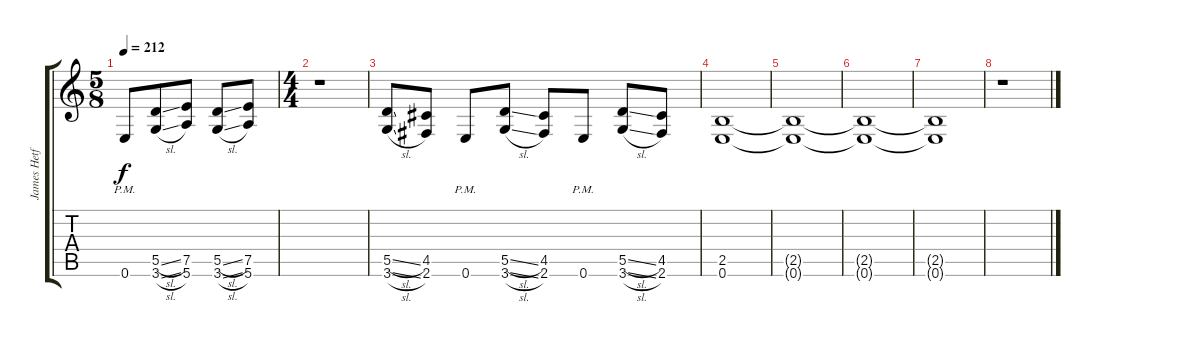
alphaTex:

\track ("James Hetfield (Rhytm Guitar)" "James Hetf") {instrument distortionguitar}
\staff {score tabs}
\tuning (E4 B3 G3 D3 A2 E2) {hide}
\ts (5 8)
\tempo 212
\clef g2
\ks c
0.6{pm}.8{dy f} (5.5{sl} 3.6{sl}).8 (7.5 5.6).8 (5.5{sl} 3.6{sl}).8 (7.5 5.6).8 |
\ts (4 4)
r.1 |
(5.5{sl} 3.6{sl}).8 (4.5 2.6).8 0.6{pm}.8 (5.5{sl} 3.6{sl}).8 (4.5 2.6).8 0.6{pm}.8 (5.5{sl} 3.6{sl}).8 (4.5 2.6).8 |
(2.5 0.6).1 |
(2.5{t} 0.6{t}).1 |
(2.5{t} 0.6{t}).1 |
(2.5{t} 0.6{t}).1 |
r.1
